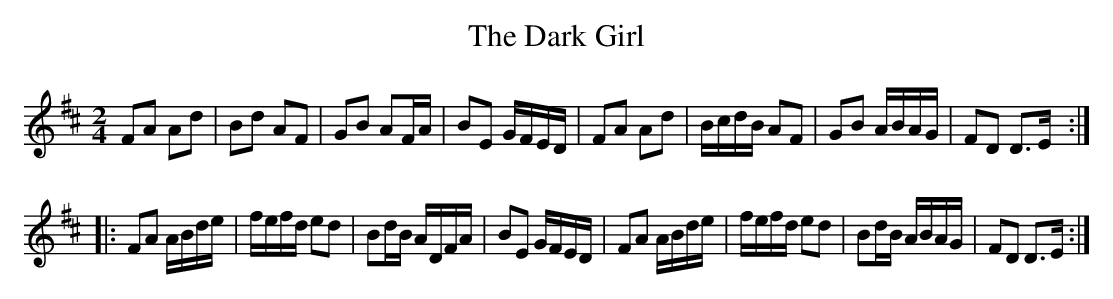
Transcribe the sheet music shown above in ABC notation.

X:1
T:Dark Girl, The
M:2/4
L:1/16
K:DMaj
F2A2 A2d2|B2d2 A2F2|G2B2 A2FA|B2E2 GFED|F2A2 A2d2|BcdB A2F2|G2B2 ABAG|F2D2 D2>E2:|*
|:F2A2 ABde|fefd e2d2|B2dB ADFA|B2E2 GFED|F2A2 ABde|fefd e2d2|B2dB ABAG|F2D2 D2>E2:|**
